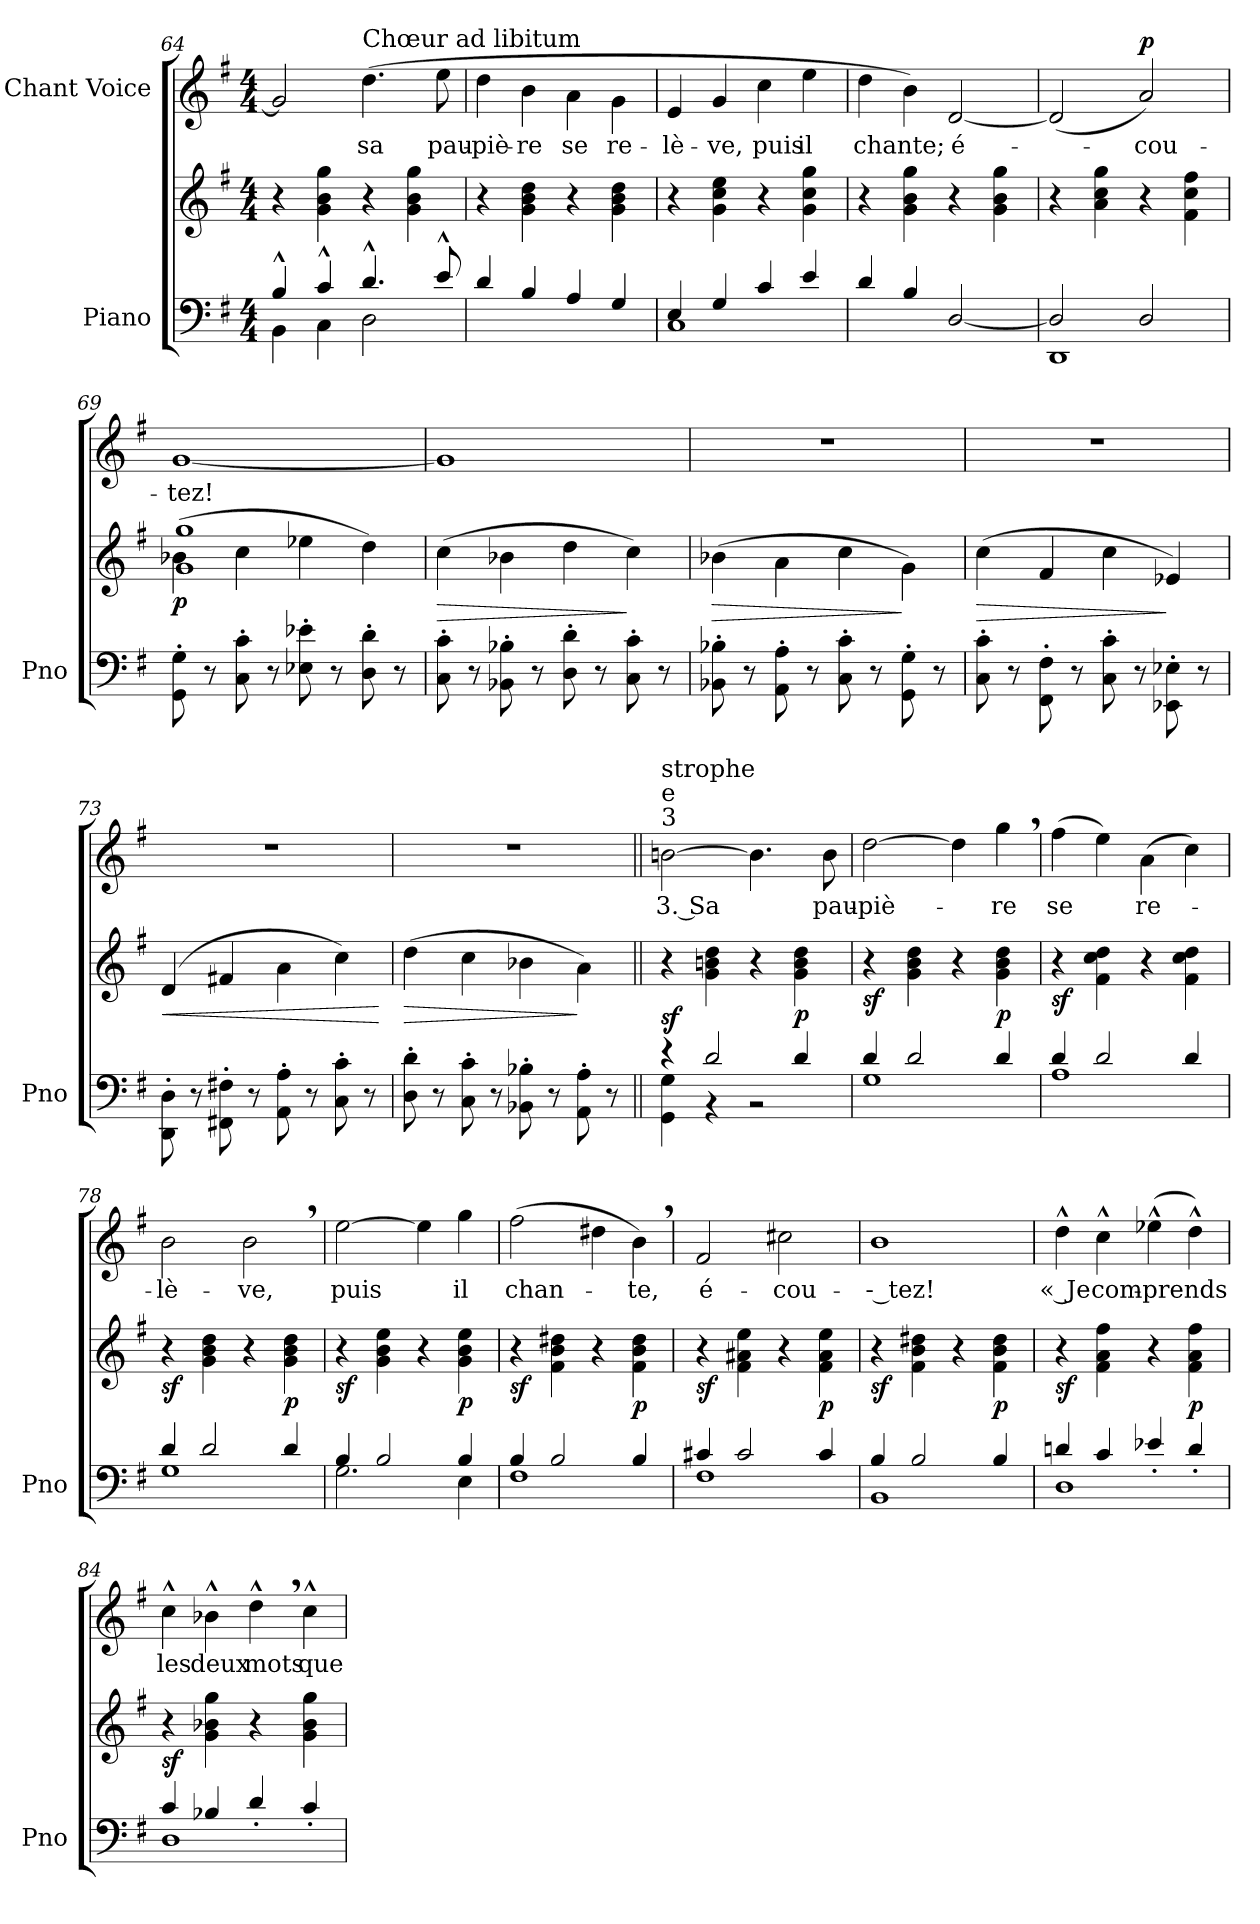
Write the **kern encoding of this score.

**kern	**kern	**dynam	**kern	**text	**dynam
*part2	*part2	*part2	*part1	*part1	*part1
*staff3	*staff2	*staff2/3	*staff1	*staff1	*staff1
*I"Piano	*	*	*I"Chant Voice	*	*
*I'Pno	*	*	*	*	*
*clefF4	*clefG2	*	*clefG2	*	*
*k[f#]	*k[f#]	*	*k[f#]	*	*
*M4/4	*M4/4	*	*M4/4	*	*
=64	=64	=64	=64	=64	=64
*^	*	*	*	*	*
4B^^/	4BB\	4r	.	2g/]	.	.
4c^^/	4C\	4g\ 4b\ 4gg\	.	.	.	.
!	!	!	!	!LO:TX:a:t=Chœur ad libitum	!	!
4.d^^/	2D\	4r	.	(4.dd\	sa	.
.	.	4g\ 4b\ 4gg\	.	.	.	.
8e^^/	.	.	.	8ee\	pau-	.
*v	*v	*	*	*	*	*
=65	=65	=65	=65	=65	=65
4d/	4r	.	4dd\	-piè-	.
4B/	4g\ 4b\ 4dd\	.	4b\	-re	.
4A/	4r	.	4a\	se	.
4G/	4g\ 4b\ 4dd\	.	4g\	re-	.
=66	=66	=66	=66	=66	=66
*^	*	*	*	*	*
4E/	1C	4r	.	4e/	-lè-	.
4G/	.	4g\ 4cc\ 4ee\	.	4g/	-ve,	.
4c/	.	4r	.	4cc\	puis	.
4e/	.	4g\ 4cc\ 4gg\	.	4ee\	il	.
*v	*v	*	*	*	*	*
=67	=67	=67	=67	=67	=67
4d/	4r	.	4dd\	chante;	.
4B/	4g\ 4b\ 4gg\	.	4b\)	.	.
[2D/	4r	.	[2d/	é-	.
.	4g\ 4b\ 4gg\	.	.	.	.
=68	=68	=68	=68	=68	=68
*^	*	*	*	*	*
2D/]	1DD	4r	.	(2d/]	.	.
.	.	4a\ 4cc\ 4gg\	.	.	.	.
!	!	!	!	!	!	!LO:DY:a
2D/	.	4r	.	2a/)	-cou-	p
.	.	4f#\ 4cc\ 4ff#\	.	.	.	.
*v	*v	*	*	*	*	*
=69	=69	=69	=69	=69	=69
*	*^	*	*	*	*
!	!	!	!LO:DY:b	!	!	!
8GG\' 8G\'	(>4b-X\	1g 1gg	p	[1g	-tez!	.
8r	.	.	.	.	.	.
8C\' 8c\'	4cc\	.	.	.	.	.
8r	.	.	.	.	.	.
8E-X\' 8e-X\'	4ee-X\	.	.	.	.	.
8r	.	.	.	.	.	.
8D\' 8d\'	4dd\)	.	.	.	.	.
8r	.	.	.	.	.	.
*	*v	*v	*	*	*	*
=70	=70	=70	=70	=70	=70
!	!	!LO:HP:b	!	!	!
8C\' 8c\'	(>4cc\	>	1g]	.	.
8r	.	.	.	.	.
8BB-X\' 8B-X\'	4b-X\	.	.	.	.
8r	.	.	.	.	.
8D\' 8d\'	4dd\	.	.	.	.
8r	.	.	.	.	.
8C\' 8c\'	4cc\)	]	.	.	.
8r	.	.	.	.	.
=71	=71	=71	=71	=71	=71
!	!	!LO:HP:b	!	!	!
8BB-X\' 8B-X\'	(4b-X\	>	1r	.	.
8r	.	.	.	.	.
8AA\' 8A\'	4a\	.	.	.	.
8r	.	.	.	.	.
8C\' 8c\'	4cc\	.	.	.	.
8r	.	.	.	.	.
8GG\' 8G\'	4g\)	]	.	.	.
8r	.	.	.	.	.
=72	=72	=72	=72	=72	=72
!	!	!LO:HP:b	!	!	!
8C\' 8c\'	(4cc\	>	1r	.	.
8r	.	.	.	.	.
8FF#\' 8F#\'	4f#/	.	.	.	.
8r	.	.	.	.	.
8C\' 8c\'	4cc\	.	.	.	.
8r	.	.	.	.	.
8EE-X\' 8E-X\'	4e-X/)	]	.	.	.
8r	.	.	.	.	.
=73	=73	=73	=73	=73	=73
!	!	!LO:HP:b	!	!	!
8DD\' 8D\'	(>4d/	<	1r	.	.
8r	.	.	.	.	.
8FF#X\' 8F#X\'	4f#X/	.	.	.	.
8r	.	.	.	.	.
8AA\' 8A\'	4a\	.	.	.	.
8r	.	.	.	.	.
8C\' 8c\'	4cc\)	.	.	.	.
8r	.	.	.	.	.
.	.	[	.	.	.
=74	=74	=74	=74	=74	=74
!	!	!LO:HP:b	!	!	!
8D\' 8d\'	(4dd\	>	1r	.	.
8r	.	.	.	.	.
8C\' 8c\'	4cc\	.	.	.	.
8r	.	.	.	.	.
8BB-X\' 8B-X\'	4b-X\	.	.	.	.
8r	.	.	.	.	.
8AA\' 8A\'	4a\)	]	.	.	.
8r	.	.	.	.	.
=75||	=75||	=75||	=75||	=75||	=75||
*^	*	*	*	*	*
!	!	!	!	!LO:TX:a:t=3	!	!
!	!	!	!	!LO:TX:a:t=e	!	!
!	!	!	!	!LO:TX:a:t=strophe	!	!
!	!	!	!LO:DY:a=2	!	!	!
4r	4GG\ 4G\	4r	sf	[2bn\	3. Sa	.
2d/	4r	4g\ 4bn\ 4dd\	.	.	.	.
.	2r	4r	.	4.b\]	.	.
!	!	!	!LO:DY:b	!	!	!
4d/	.	4g\ 4b\ 4dd\	p	.	.	.
.	.	.	.	8b\	pau-	.
=76	=76	=76	=76	=76	=76	=76
!	!	!	!LO:DY:b	!	!	!
4d/	1G	4r	sf	[2dd\	-piè-	.
2d/	.	4g\ 4b\ 4dd\	.	.	.	.
.	.	4r	.	4dd\]	.	.
!	!	!	!LO:DY:b	!	!	!
4d/	.	4g\ 4b\ 4dd\	p	4gg,\	-re	.
=77	=77	=77	=77	=77	=77	=77
!	!	!	!LO:DY:b	!	!	!
4d/	1A	4r	sf	(4ff#\	se	.
2d/	.	4f#\ 4cc\ 4dd\	.	4ee\)	.	.
.	.	4r	.	(4a\	re-	.
4d/	.	4f#\ 4cc\ 4dd\	.	4cc\)	.	.
=78	=78	=78	=78	=78	=78	=78
!	!	!	!LO:DY:b	!	!	!
4d/	1G	4r	sf	2b\	-lè-	.
2d/	.	4g\ 4b\ 4dd\	.	.	.	.
.	.	4r	.	2b,\	-ve,	.
!	!	!	!LO:DY:b	!	!	!
4d/	.	4g\ 4b\ 4dd\	p	.	.	.
=79	=79	=79	=79	=79	=79	=79
!	!	!	!LO:DY:b	!	!	!
4B/	2.G\	4r	sf	[2ee\	puis	.
2B/	.	4g\ 4b\ 4ee\	.	.	.	.
.	.	4r	.	4ee\]	.	.
!	!	!	!LO:DY:b	!	!	!
4B/	4E\	4g\ 4b\ 4ee\	p	4gg\	il	.
=80	=80	=80	=80	=80	=80	=80
!	!	!	!LO:DY:b	!	!	!
4B/	1F#	4r	sf	(2ff#\	chan-	.
2B/	.	4f#\ 4b\ 4dd#X\	.	.	.	.
.	.	4r	.	4dd#X\	.	.
!	!	!	!LO:DY:b	!	!	!
4B/	.	4f#\ 4b\ 4dd#\	p	4b,\)	-te,	.
=81	=81	=81	=81	=81	=81	=81
!	!	!	!LO:DY:b	!	!	!
4c#X/	1F#	4r	sf	2f#/	é-	.
2c#/	.	4f#\ 4a#X\ 4ee\	.	.	.	.
.	.	4r	.	2cc#X\	-cou-	.
!	!	!	!LO:DY:b	!	!	!
4c#/	.	4f#\ 4a#\ 4ee\	p	.	.	.
=82	=82	=82	=82	=82	=82	=82
!	!	!	!LO:DY:b	!	!	!
4B/	1BB	4r	sf	1b	-- tez!	.
2B/	.	4f#\ 4b\ 4dd#X\	.	.	.	.
.	.	4r	.	.	.	.
!	!	!	!LO:DY:b	!	!	!
4B/	.	4f#\ 4b\ 4dd#\	p	.	.	.
=83	=83	=83	=83	=83	=83	=83
!	!	!	!LO:DY:b	!	!	!
1D	4dn/	4r	sf	4dd^^\	« Je	.
.	4c/	4f#\ 4a\ 4ff#\	.	4cc^^\	com-	.
.	4e-X'</	4r	.	(4ee-X^^\	-prends	.
!	!	!	!LO:DY:b	!	!	!
.	4d'</	4f#\ 4a\ 4ff#\	p	4dd^^\)	.	.
=84	=84	=84	=84	=84	=84	=84
!	!	!	!LO:DY:b	!	!	!
1D	4c/	4r	sf	4cc^^\	les	.
.	4B-X/	4g\ 4b-X\ 4gg\	.	4b-X^^\	deux	.
.	4d'</	4r	.	4dd^^,\	mots	.
.	4c'</	4g\ 4b-\ 4gg\	.	4cc^^\	que	.
*v	*v	*	*	*	*	*
=	=	=	=	=	=
*-	*-	*-	*-	*-	*-
